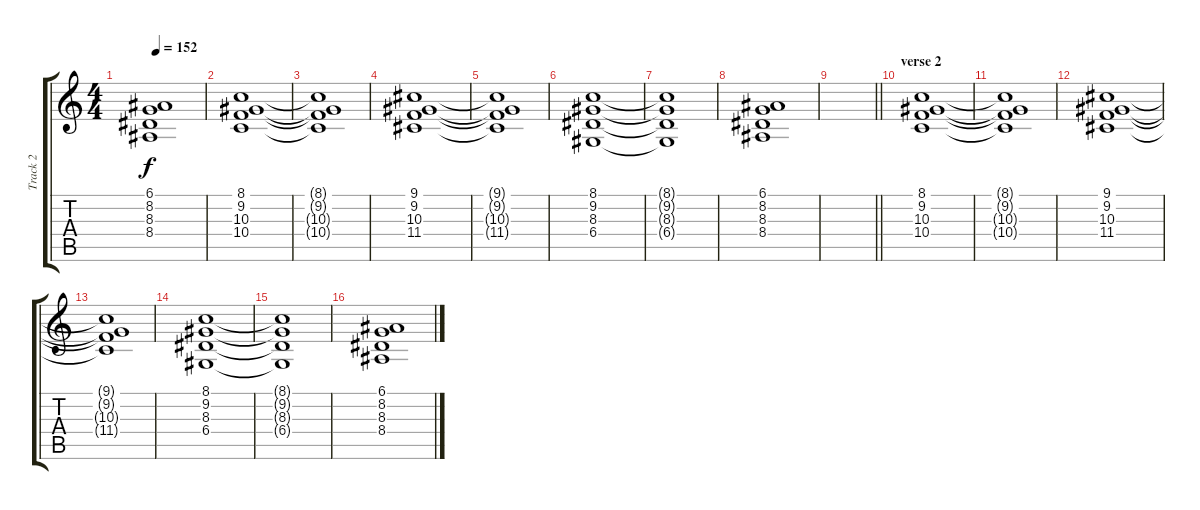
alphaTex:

\track ("Track 2" "Track 2") {instrument stringensemble2}
\staff {score tabs}
\tuning (E4 B3 G3 D3 A2 E2) {hide}
\ts (4 4)
\tempo 152
\clef g2
\ks c
(6.1{t} 8.2{t} 8.3{t} 8.4{t}).1{dy f} |
(8.1 9.2 10.3 10.4).1 |
(8.1{t} 9.2{t} 10.3{t} 10.4{t}).1 |
(9.1 9.2 10.3 11.4).1 |
(9.1{t} 9.2{t} 10.3{t} 11.4{t}).1 |
(8.1 9.2 8.3 6.4).1 |
(8.1{t} 9.2{t} 8.3{t} 6.4{t}).1 |
(6.1 8.2 8.3 8.4).1 |
\barLineRight lightlight
|
\section ("" "verse 2")
(8.1 9.2 10.3 10.4).1 |
(8.1{t} 9.2{t} 10.3{t} 10.4{t}).1 |
(9.1 9.2 10.3 11.4).1 |
(9.1{t} 9.2{t} 10.3{t} 11.4{t}).1 |
(8.1 9.2 8.3 6.4).1 |
(8.1{t} 9.2{t} 8.3{t} 6.4{t}).1 |
(6.1 8.2 8.3 8.4).1
